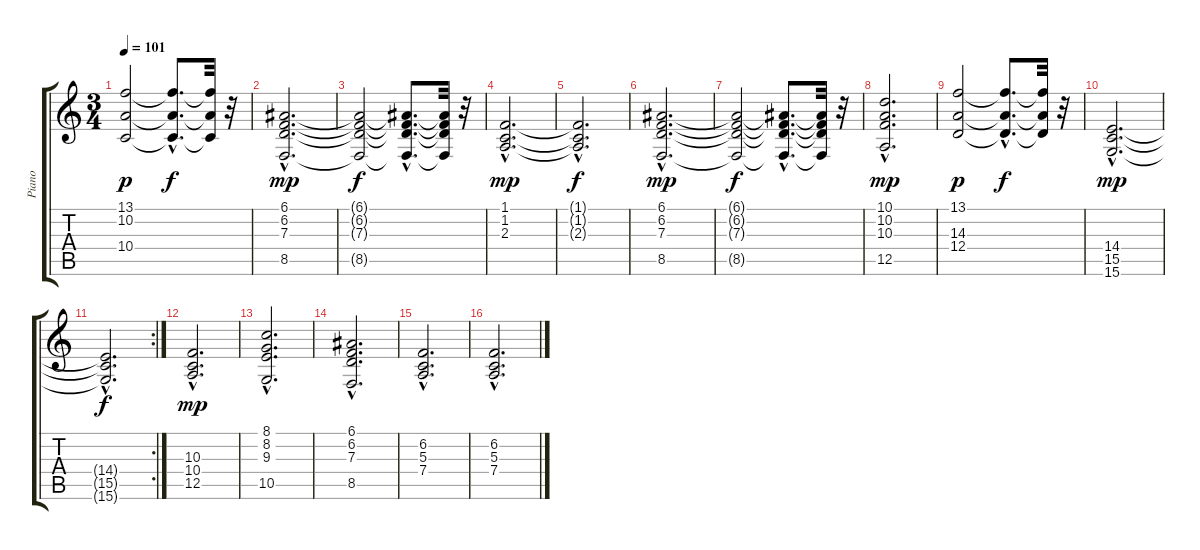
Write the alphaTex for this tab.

\track ("Piano" "Piano") {instrument stringensemble1}
\staff {score tabs}
\tuning (E4 B3 G3 D3 A2 E2) {hide}
\ts (3 4)
\tempo 101
\clef g2
\ks c
(13.1 10.2 10.4).2{dy p} (13.1{hac t} 10.2{hac t} 10.4{hac t}).8{d dy f} (13.1{t} 10.2{t} 10.4{t}).32 r.32 |
(6.1{hac} 6.2{hac} 7.3{hac} 8.5{hac}).2{d dy mp} |
(6.1{t} 6.2{t} 7.3{t} 8.5{t}).2{dy f} (6.1{hac t} 6.2{hac t} 7.3{hac t} 8.5{hac t}).8{d} (6.1{t} 6.2{t} 7.3{t} 8.5{t}).32 r.32 |
(1.1{hac} 1.2{hac} 2.3{hac}).2{d dy mp} |
(1.1{hac t} 1.2{hac t} 2.3{hac t}).2{d dy f} |
(6.1{hac} 6.2{hac} 7.3{hac} 8.5{hac}).2{d dy mp} |
(6.1{t} 6.2{t} 7.3{t} 8.5{t}).2{dy f} (6.1{hac t} 6.2{hac t} 7.3{hac t} 8.5{hac t}).8{d} (6.1{t} 6.2{t} 7.3{t} 8.5{t}).32 r.32 |
(10.1 10.2 10.3 12.5{hac}).2{d dy mp} |
(13.1 14.3 12.4).2{dy p} (13.1{hac t} 14.3{hac t} 12.4{hac t}).8{d dy f} (13.1{t} 14.3{t} 12.4{t}).32 r.32 |
(14.4{hac} 15.5{hac} 15.6{hac}).2{d dy mp} |
\rc 2
(14.4{hac t} 15.5{hac t} 15.6{hac t}).2{d dy f} |
(10.3{hac} 10.4{hac} 12.5{hac}).2{d dy mp} |
(8.1 8.2 9.3 10.5{hac}).2{d} |
(6.1 6.2 7.3 8.5{hac}).2{d} |
(6.2{hac} 5.3{hac} 7.4{hac}).2{d} |
(6.2{hac} 5.3{hac} 7.4{hac}).2{d}
